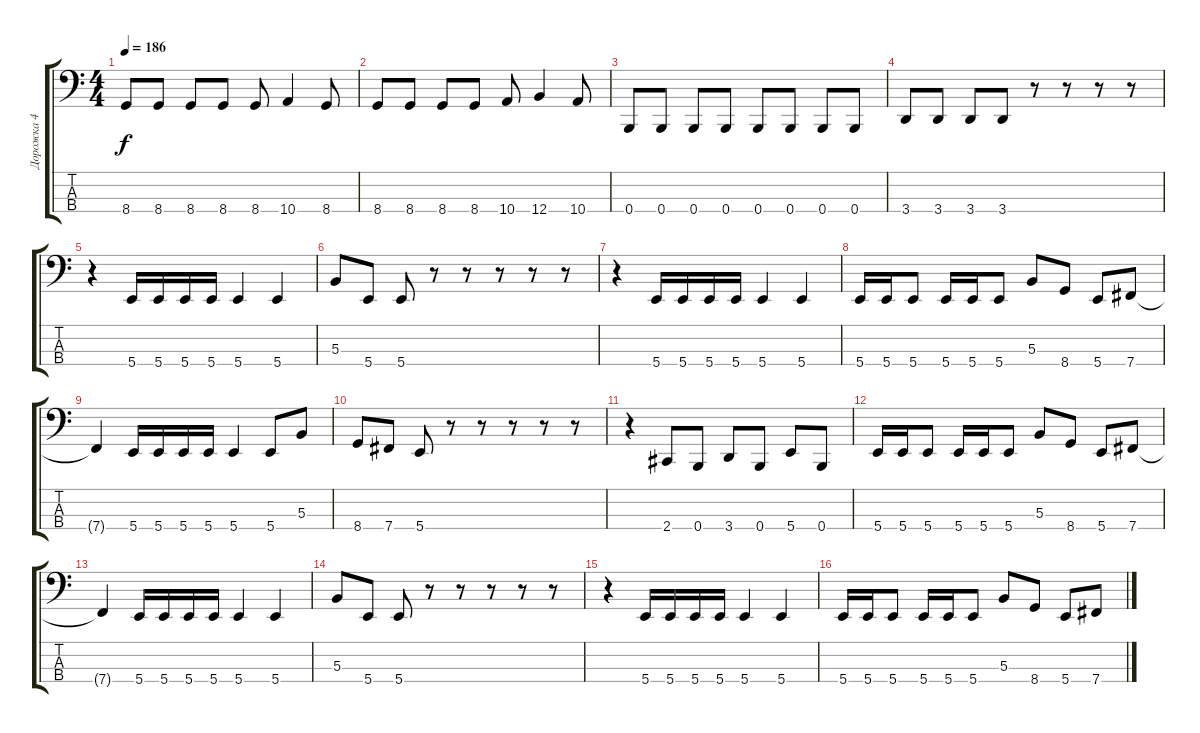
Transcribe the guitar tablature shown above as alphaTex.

\track ("Дорожка 4" "Дорожка 4") {instrument electricbassfinger}
\staff {score tabs}
\tuning (E2 B1 Gb1 B0) {hide}
\ts (4 4)
\tempo 186
\clef f4
\ks c
8.4.8{dy f} 8.4.8 8.4.8 8.4.8 8.4.8 10.4.4 8.4.8 |
8.4.8 8.4.8 8.4.8 8.4.8 10.4.8 12.4.4 10.4.8 |
0.4.8 0.4.8 0.4.8 0.4.8 0.4.8 0.4.8 0.4.8 0.4.8 |
3.4.8 3.4.8 3.4.8 3.4.8 r.8 r.8 r.8 r.8 |
r.4 5.4.16 5.4.16 5.4.16 5.4.16 5.4.4 5.4.4 |
5.3.8 5.4.8 5.4.8 r.8 r.8 r.8 r.8 r.8 |
r.4 5.4.16 5.4.16 5.4.16 5.4.16 5.4.4 5.4.4 |
5.4.16 5.4.16 5.4.8 5.4.16 5.4.16 5.4.8 5.3.8 8.4.8 5.4.8 7.4.8 |
7.4{t}.4 5.4.16 5.4.16 5.4.16 5.4.16 5.4.4 5.4.8 5.3.8 |
8.4.8 7.4.8 5.4.8 r.8 r.8 r.8 r.8 r.8 |
r.4 2.4.8 0.4.8 3.4.8 0.4.8 5.4.8 0.4.8 |
5.4.16 5.4.16 5.4.8 5.4.16 5.4.16 5.4.8 5.3.8 8.4.8 5.4.8 7.4.8 |
7.4{t}.4 5.4.16 5.4.16 5.4.16 5.4.16 5.4.4 5.4.4 |
5.3.8 5.4.8 5.4.8 r.8 r.8 r.8 r.8 r.8 |
r.4 5.4.16 5.4.16 5.4.16 5.4.16 5.4.4 5.4.4 |
5.4.16 5.4.16 5.4.8 5.4.16 5.4.16 5.4.8 5.3.8 8.4.8 5.4.8 7.4.8
